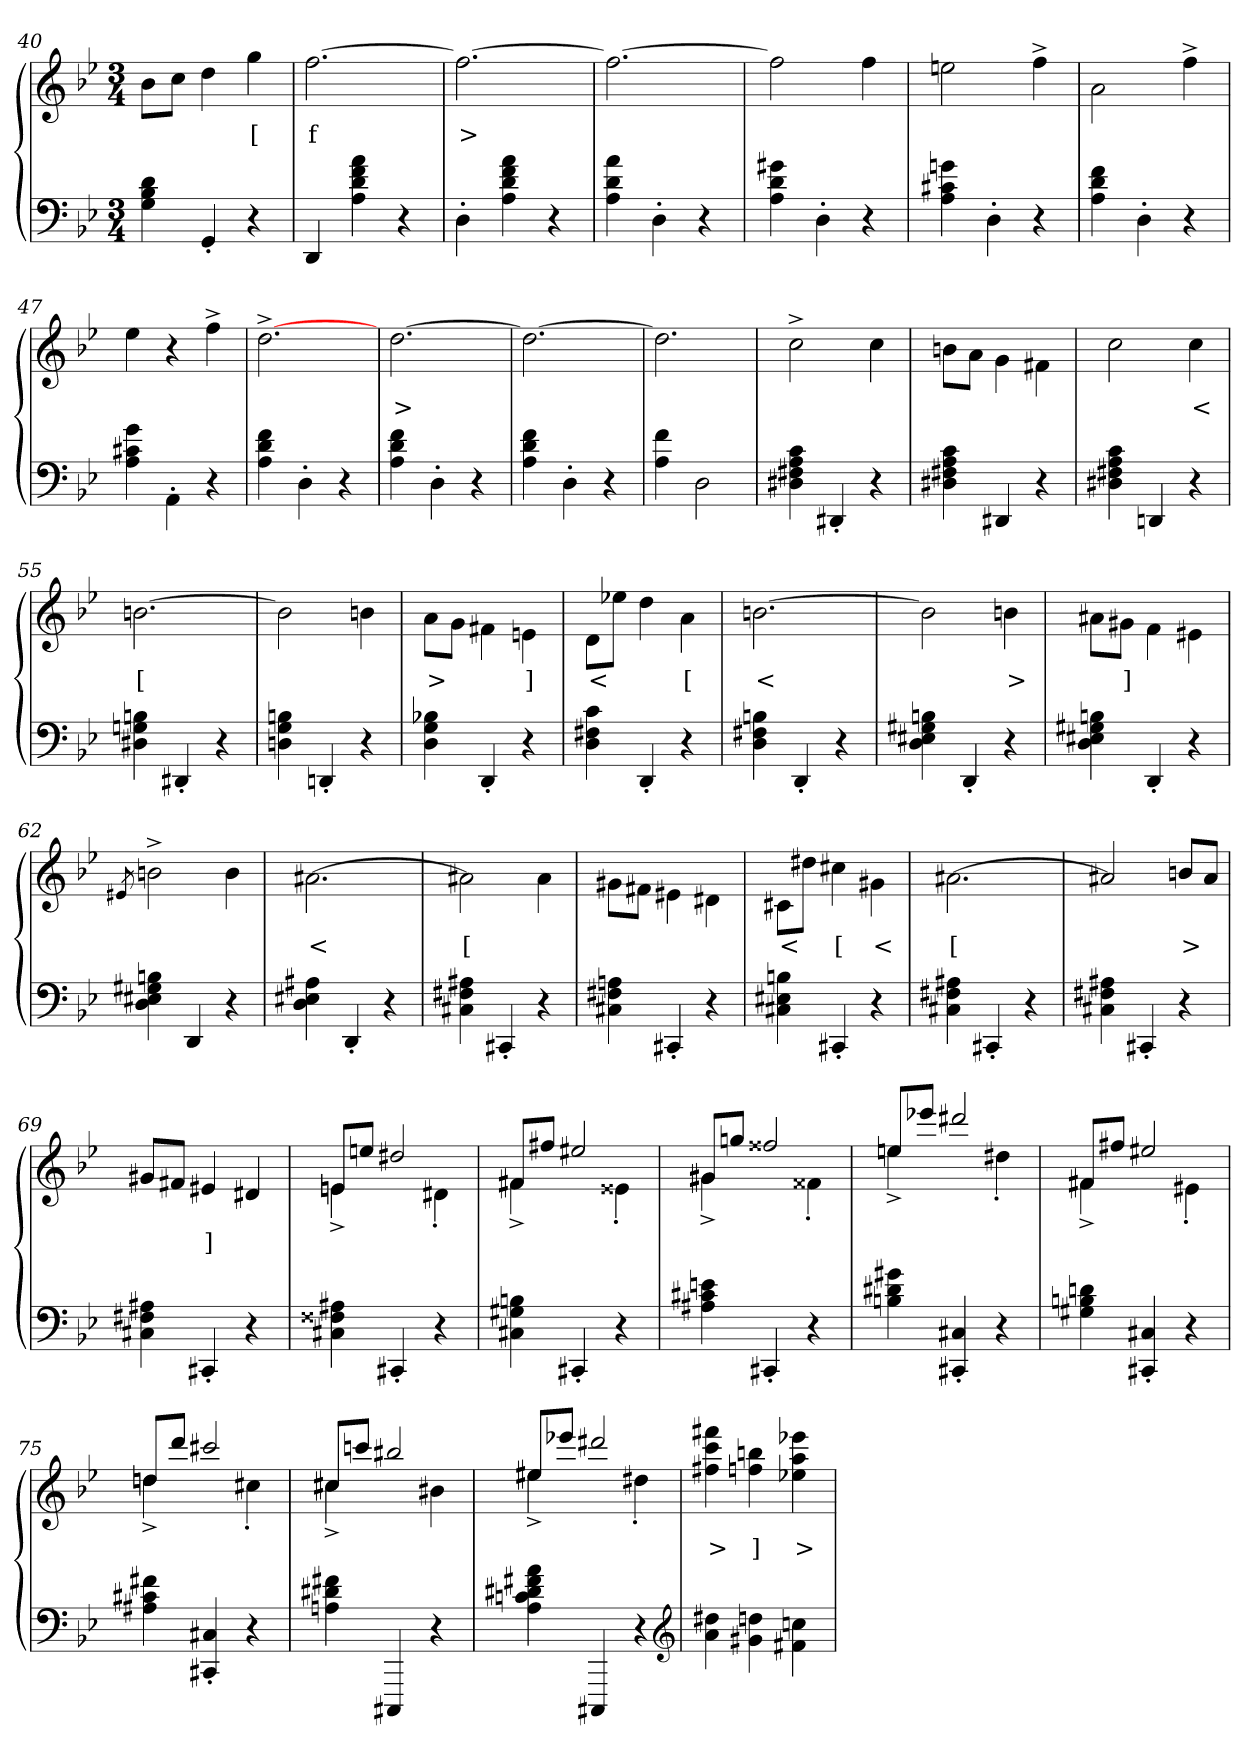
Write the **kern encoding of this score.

**kern	**kern	**text
*part2	*part1	*part1
*staff2	*staff1	*staff1
*clefF4	*clefG2	*
*k[b-e-]	*k[b-e-]	*
*M3/4	*M3/4	*
=40	=40	=40
4G 4B- 4d	8b-L	.
.	8ccJ	.
4GG'>	4dd	.
4r	4gg	[
=41	=41	=41
4DD	[2.ff	f
4A 4d 4f 4a	.	.
4r	.	.
=42	=42	=42
4D'>	2.ff_	>
4A 4d 4f 4a	.	.
4r	.	.
=43	=43	=43
4A 4d 4a	2.ff_	.
4D'>	.	.
4r	.	.
=44	=44	=44
4A 4d 4g#X	2ff]	.
4D'>	.	.
4r	4ff	.
=45	=45	=45
4A 4c#X 4gn	2een	.
4D'>	.	.
4r	4ff^>	.
=46	=46	=46
4A 4d 4f	2a\	.
4D'>	.	.
4r	4ff^>	.
=47	=47	=47
4A 4c#X 4g	4ee-	.
4AA'>\	4r	.
4r	4ff^>	.
=48	=48	=48
4A 4d 4f	[2.dd^>	.
4D'>	.	.
4r	.	.
=49	=49	=49
4A 4d 4f	[2.dd	>
4D'>	.	.
4r	.	.
=50	=50	=50
4A 4d 4f	2.dd_	.
4D'>	.	.
4r	.	.
=51	=51	=51
4A 4f	2.dd]	.
2D	.	.
=52	=52	=52
4D#X 4F#X 4A 4c	2cc^>	.
4DD#'>	.	.
4r	4cc	.
=53	=53	=53
4D#X 4F#X 4A 4c	8bn\L	.
.	8a\J	.
4DD#	4g\	.
4r	4f#X\	.
=54	=54	=54
4D#X 4F#X 4A 4c	2cc	.
4DDn	.	.
4r	4cc	<
=55	=55	=55
4D#X 4Gn 4Bn	[2.bn	[
4DD#'>	.	.
4r	.	.
=56	=56	=56
4Dn 4G 4Bn	2bn]	.
4DDn'>	.	.
4r	4b	.
=57	=57	=57
4D 4G 4B-X	8a\L	>
.	8g\J	.
4DD'>	4f#X\	.
4r	4en\	]
=58	=58	=58
4D 4F#X 4c	8d\L	<
.	8ee-X\J	.
4DD'>	4dd\	.
4r	4a\	[
=59	=59	=59
4D 4F#X 4Bn	[2.bn	<
4DD'>	.	.
4r	.	.
=60	=60	=60
4D 4E#X 4G#X 4Bn	2bn]	.
4DD'>	.	.
4r	4bn	>
=61	=61	=61
4D 4E#X 4G#X 4Bn	8a#X\L	.
.	8g#X\J	]
4DD'>	4f\	.
4r	4e#X\	.
=62	=62	=62
.	8qe#X/	.
4D 4E#X 4G#X 4Bn	2bn^>	.
4DD	.	.
4r	4b	.
=63	=63	=63
4D 4E#X 4A#X	[2.a#X\	<
4DD'>	.	.
4r	.	.
=64	=64	=64
4C#X 4F#X 4A#X	2a#X\]	[
4CC#'>	.	.
4r	4a#\	.
=65	=65	=65
4C#X 4F#X 4An	8g#X\L	.
.	8f#X\J	.
4CC#'>	4e#X\	.
4r	4d#X\	.
=66	=66	=66
4C#X 4E#X 4Bn	8c#X\L	<
.	8dd#X\J	.
4CC#'>	4cc#\	[
4r	4g#X\	<
=67	=67	=67
4C#X 4F#X 4A#X	[2.a#X\	[
4CC#'>	.	.
4r	.	.
=68	=68	=68
4C#X 4F#X 4A#X	2a#X]	.
4CC#'>	.	.
4r	8bnL	>
.	8a#J	.
=69	=69	=69
4C#X 4F#X 4A#X	8g#XL	.
.	8f#XJ	.
4CC#'>	4e#X	]
4r	4d#X	.
=70	=70	=70
*	*^	*
4C#X 4F##X 4A#X	8enL	4en^>	.
.	8eenJ	.	.
4CC#'>	2dd#X	4ryy	.
4r	.	4d#'>	.
=71	=71	=71	=71
4C#X 4G#X 4Bn	8f#XL	4f#^>	.
.	8ff#J	.	.
4CC#'>	2ee#X	4ryy	.
4r	.	4e##X'>	.
=72	=72	=72	=72
4A#X 4c#X 4en	8g#XL	4g#X^>	.
.	8ggnJ	.	.
4CC#'>	2ff##X	4ryy	.
4r	.	4f##'>	.
=73	=73	=73	=73
4Bn 4d#X 4g#X	8eenL	4een^>	.
.	8eee-XJ	.	.
4CC#X'> 4C#X'>	2ddd#X	4ryy	.
4r	.	4dd#'>	.
=74	=74	=74	=74
4G#X 4Bn 4dn	8f#XL	4f#^>	.
.	8ff#J	.	.
4CC#X'> 4C#X'>	2ee#X	4ryy	.
4r	.	4e#'>	.
=75	=75	=75	=75
4A#X 4c#X 4f#X	8ddnL	4ddn^>	.
.	8dddJ	.	.
4CC#'> 4C#'>	2ccc#X	4ryy	.
4r	.	4cc#'>	.
=76	=76	=76	=76
4An 4d#X 4f#X	8cc#XL	4cc#X^>	.
.	8cccnJ	.	.
4CCC#X	2bb#X	4ryy	.
4r	.	4b#	.
=77	=77	=77	=77
4A 4cn 4d#X 4f#X 4a	8ee#XL	4ee#X^>	.
.	8eee-XJ	.	.
4CCC#X	2ddd#X	4ryy	.
4r	.	4dd#'>	.
*	*v	*v	*
*clefG2	*	*
=78	=78	=78
4a 4dd#X	4ff#X 4ccc 4fff#X	>
4g#X 4ddn	4ffn\ 4bbn\	]
4f#X\ 4ccn\	4ee-X\ 4aa\ 4eee-X\	>
=	=	=
*-	*-	*-
